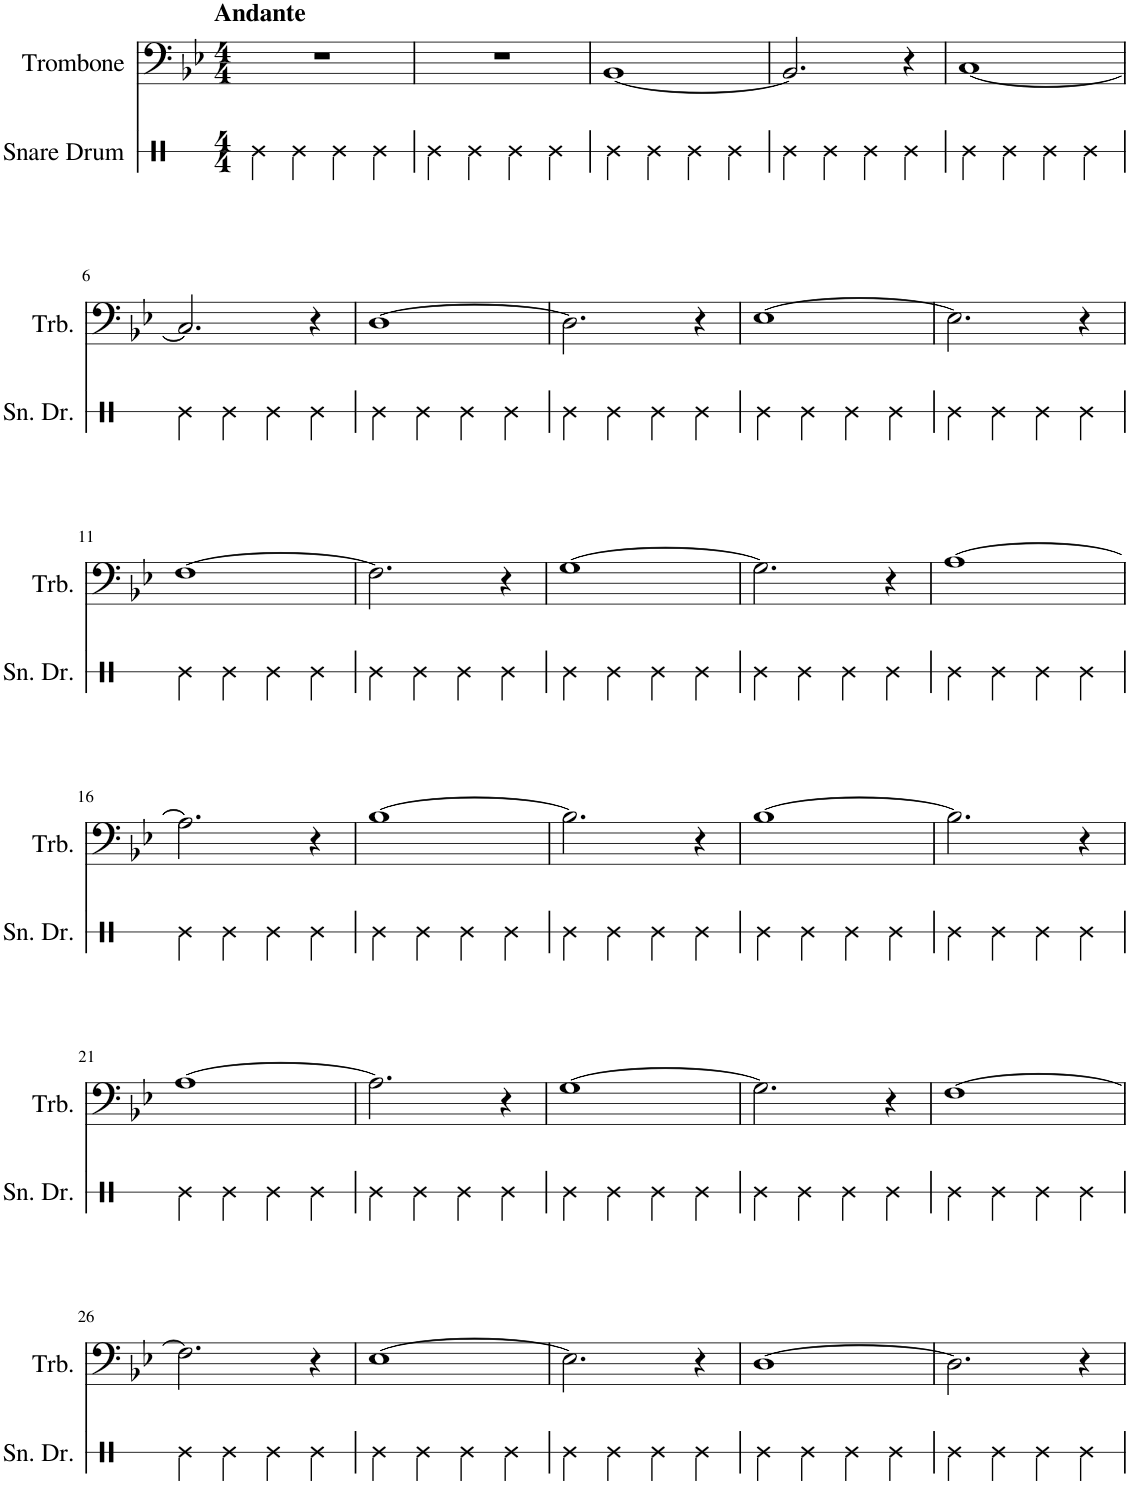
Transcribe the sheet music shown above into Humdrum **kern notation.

**kern	**kern
*part2	*part1
*staff2	*staff1
*I"Snare Drum	*I"Trombone
*I'Sn. Dr.	*I'Trb.
*stria1	*
*clefX	*clefF4
*k[]	*k[b-e-]
*M4/4	*M4/4
=1	=1
!	!LO:TX:a:B:t=Andante
4Re\	1r
4Re\	.
4Re\	.
4Re\	.
=2	=2
4Re\	1r
4Re\	.
4Re\	.
4Re\	.
=3	=3
4Re\	[1BB-
4Re\	.
4Re\	.
4Re\	.
=4	=4
4Re\	2.BB-/]
4Re\	.
4Re\	.
4Re\	4r
=5	=5
4Re\	[1C
4Re\	.
4Re\	.
4Re\	.
!!LO:LB:g=z
=6	=6
4Re\	2.C/]
4Re\	.
4Re\	.
4Re\	4r
=7	=7
4Re\	[1D
4Re\	.
4Re\	.
4Re\	.
=8	=8
4Re\	2.D\]
4Re\	.
4Re\	.
4Re\	4r
=9	=9
4Re\	[1E-
4Re\	.
4Re\	.
4Re\	.
=10	=10
4Re\	2.E-\]
4Re\	.
4Re\	.
4Re\	4r
!!LO:LB:g=z
=11	=11
4Re\	[1F
4Re\	.
4Re\	.
4Re\	.
=12	=12
4Re\	2.F\]
4Re\	.
4Re\	.
4Re\	4r
=13	=13
4Re\	[1G
4Re\	.
4Re\	.
4Re\	.
=14	=14
4Re\	2.G\]
4Re\	.
4Re\	.
4Re\	4r
=15	=15
4Re\	[1A
4Re\	.
4Re\	.
4Re\	.
!!LO:LB:g=z
=16	=16
4Re\	2.A\]
4Re\	.
4Re\	.
4Re\	4r
=17	=17
4Re\	[1B-
4Re\	.
4Re\	.
4Re\	.
=18	=18
4Re\	2.B-\]
4Re\	.
4Re\	.
4Re\	4r
=19	=19
4Re\	[1B-
4Re\	.
4Re\	.
4Re\	.
=20	=20
4Re\	2.B-\]
4Re\	.
4Re\	.
4Re\	4r
!!LO:LB:g=z
=21	=21
4Re\	[1A
4Re\	.
4Re\	.
4Re\	.
=22	=22
4Re\	2.A\]
4Re\	.
4Re\	.
4Re\	4r
=23	=23
4Re\	[1G
4Re\	.
4Re\	.
4Re\	.
=24	=24
4Re\	2.G\]
4Re\	.
4Re\	.
4Re\	4r
=25	=25
4Re\	[1F
4Re\	.
4Re\	.
4Re\	.
!!LO:LB:g=z
=26	=26
4Re\	2.F\]
4Re\	.
4Re\	.
4Re\	4r
=27	=27
4Re\	[1E-
4Re\	.
4Re\	.
4Re\	.
=28	=28
4Re\	2.E-\]
4Re\	.
4Re\	.
4Re\	4r
=29	=29
4Re\	[1D
4Re\	.
4Re\	.
4Re\	.
=30	=30
4Re\	2.D\]
4Re\	.
4Re\	.
4Re\	4r
=	=
*-	*-
